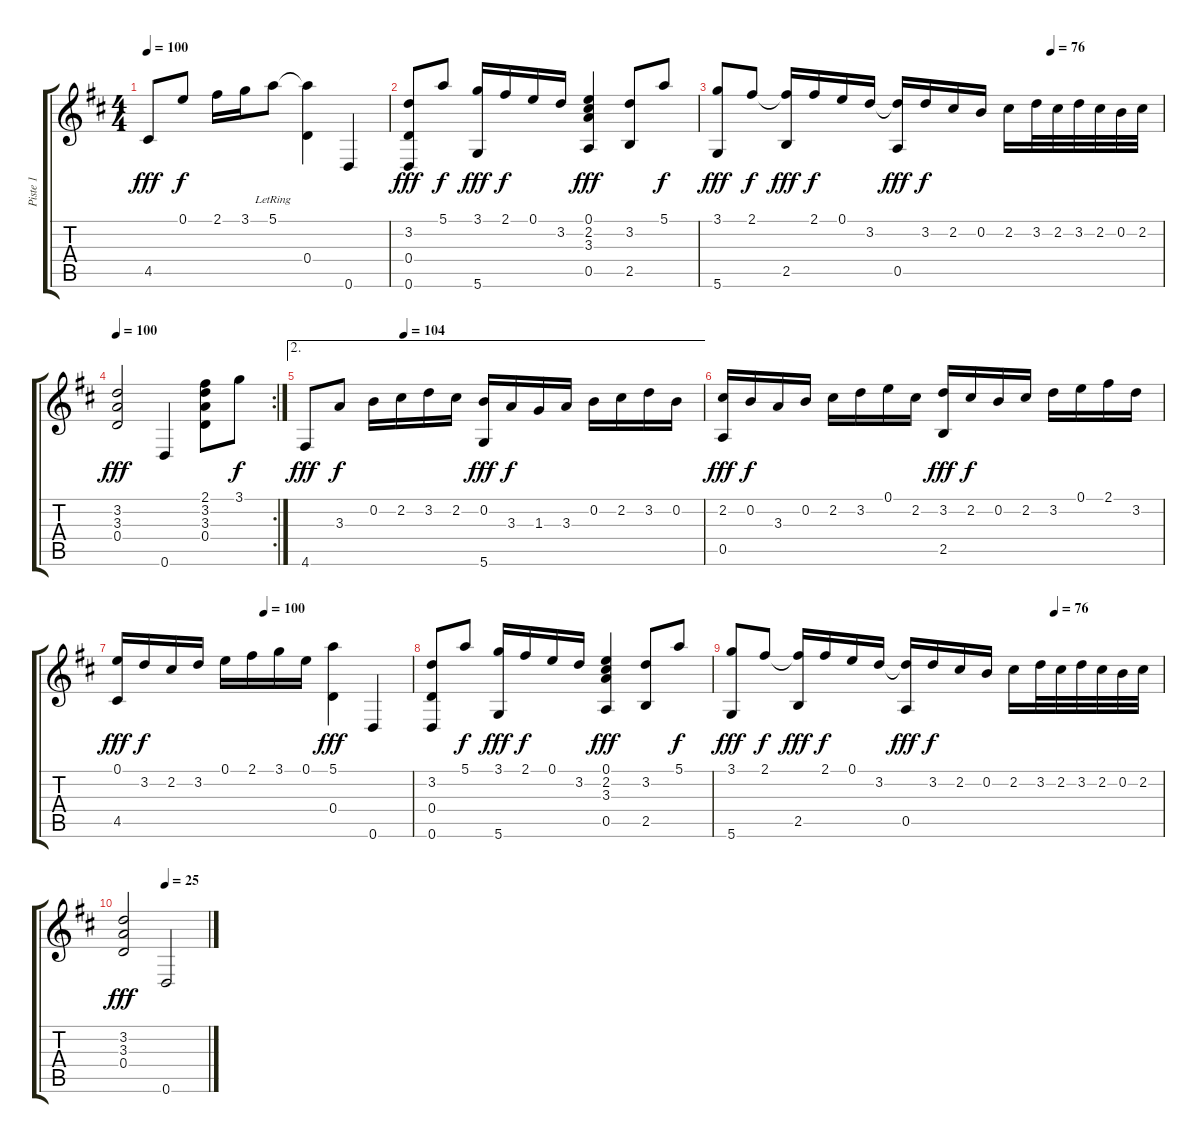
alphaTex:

\track ("Piste 1" "Piste 1") {instrument acousticguitarnylon}
\staff {score tabs}
\tuning (E4 B3 Gb3 D3 A2 D2) {hide}
\ts (4 4)
\tempo 100
\clef g2
\ks d
4.5.8{dy fff} 0.1.8{dy f} 2.1.16 3.1.16 5.1{lr}.8 (5.1{t} 0.4).4 0.6.4 |
(3.2 0.4 0.6).8{dy fff} 5.1.8{dy f} (3.1 5.6).16{dy fff} 2.1.16{dy f} 0.1.16 3.2.16 (0.1 2.2 3.3 0.5).4{dy fff} (3.2 2.5).8 5.1.8{dy f} |
\tempo (76 0.75)
(3.1 5.6).8{dy fff} 2.1.8{dy f} (2.1{t} 2.5).16{dy fff} 2.1.16{dy f} 0.1.16 3.2.16 (3.2{t} 0.5).16{dy fff} 3.2.16{dy f} 2.2.16 0.2.16 2.2.16 3.2.32 2.2.32 3.2.32 2.2.32 0.2.32 2.2.32 |
\rc 2
\tempo 100
(3.2 3.3 0.4).2{dy fff} 0.6.4 (2.1 3.2 3.3 0.4).8 3.1.8{dy f} |
\ae 2
\tempo (104 0.25)
4.6.8{dy fff} 3.3.8{dy f} 0.2.16 2.2.16 3.2.16 2.2.16 (0.2 5.6).16{dy fff} 3.3.16{dy f} 1.3.16 3.3.16 0.2.16 2.2.16 3.2.16 0.2.16 |
(2.2 0.5).16{dy fff} 0.2.16{dy f} 3.3.16 0.2.16 2.2.16 3.2.16 0.1.16 2.2.16 (3.2 2.5).16{dy fff} 2.2.16{dy f} 0.2.16 2.2.16 3.2.16 0.1.16 2.1.16 3.2.16 |
\tempo (100 0.5)
(0.1 4.5).16{dy fff} 3.2.16{dy f} 2.2.16 3.2.16 0.1.16 2.1.16 3.1.16 0.1.16 (5.1 0.4).4{dy fff} 0.6.4 |
(3.2 0.4 0.6).8 5.1.8{dy f} (3.1 5.6).16{dy fff} 2.1.16{dy f} 0.1.16 3.2.16 (0.1 2.2 3.3 0.5).4{dy fff} (3.2 2.5).8 5.1.8{dy f} |
\tempo (76 0.75)
(3.1 5.6).8{dy fff} 2.1.8{dy f} (2.1{t} 2.5).16{dy fff} 2.1.16{dy f} 0.1.16 3.2.16 (3.2{t} 0.5).16{dy fff} 3.2.16{dy f} 2.2.16 0.2.16 2.2.16 3.2.32 2.2.32 3.2.32 2.2.32 0.2.32 2.2.32 |
\tempo (25 0.5)
(3.2 3.3 0.4).2{dy fff} 0.6.2
